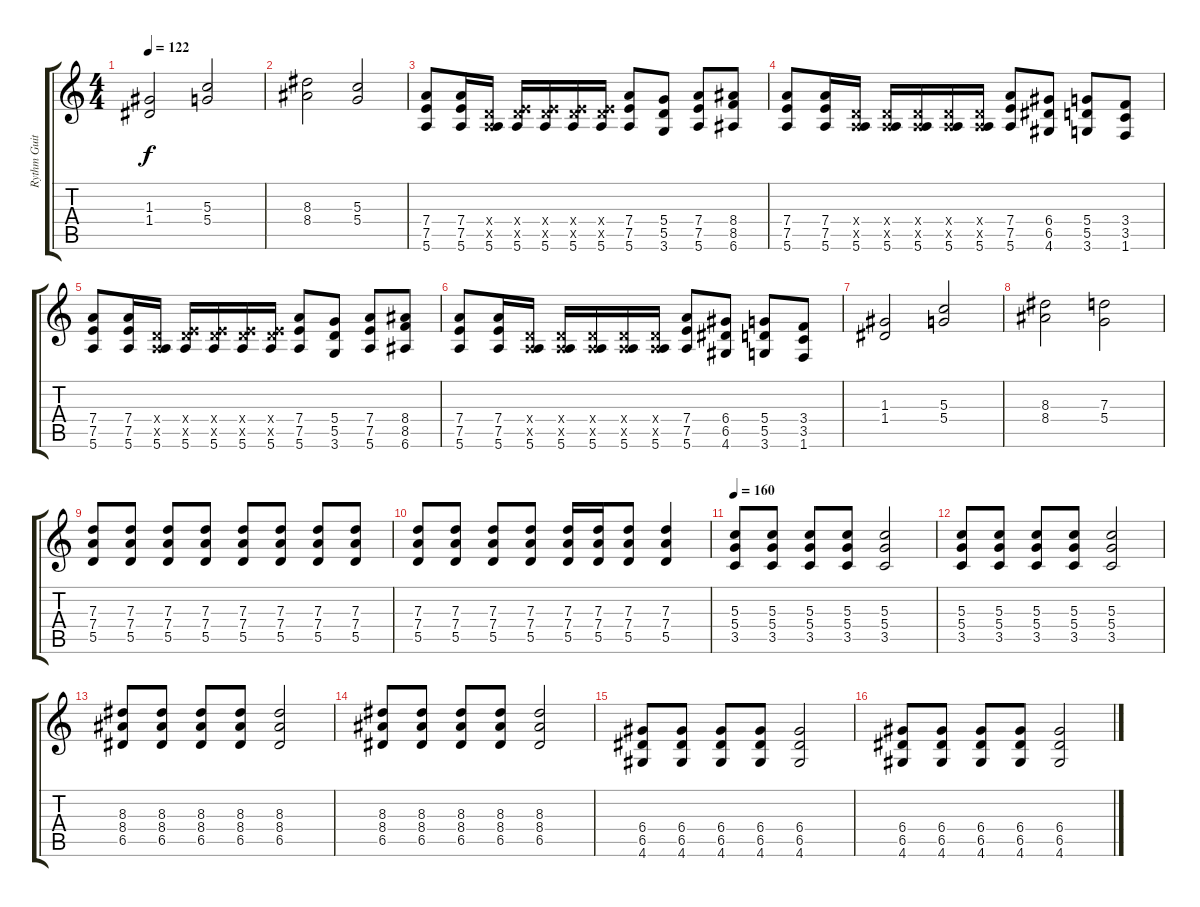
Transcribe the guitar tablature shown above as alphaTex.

\track ("Rythm Guitar" "Rythm Guit") {instrument distortionguitar}
\staff {score tabs}
\tuning (E4 B3 G3 D3 A2 E2) {hide}
\ts (4 4)
\tempo 122
\clef g2
\ks c
(1.3 1.4).2{dy f} (5.3 5.4).2 |
(8.3 8.4).2 (5.3 5.4).2 |
(7.4 7.5 5.6).8 (7.4 7.5 5.6).16 (0.4{x} 0.5{x} 5.6).16 (0.4{x} 7.5{x} 5.6).16 (0.4{x} 7.5{x} 5.6).16 (0.4{x} 7.5{x} 5.6).16 (0.4{x} 7.5{x} 5.6).16 (7.4 7.5 5.6).8 (5.4 5.5 3.6).8 (7.4 7.5 5.6).8 (8.4 8.5 6.6).8 |
(7.4 7.5 5.6).8 (7.4 7.5 5.6).16 (0.4{x} 0.5{x} 5.6).16 (0.4{x} 0.5{x} 5.6).16 (0.4{x} 0.5{x} 5.6).16 (0.4{x} 0.5{x} 5.6).16 (0.4{x} 0.5{x} 5.6).16 (7.4 7.5 5.6).8 (6.4 6.5 4.6).8 (5.4 5.5 3.6).8 (3.4 3.5 1.6).8 |
(7.4 7.5 5.6).8 (7.4 7.5 5.6).16 (0.4{x} 0.5{x} 5.6).16 (0.4{x} 7.5{x} 5.6).16 (0.4{x} 7.5{x} 5.6).16 (0.4{x} 7.5{x} 5.6).16 (0.4{x} 7.5{x} 5.6).16 (7.4 7.5 5.6).8 (5.4 5.5 3.6).8 (7.4 7.5 5.6).8 (8.4 8.5 6.6).8 |
(7.4 7.5 5.6).8 (7.4 7.5 5.6).16 (0.4{x} 0.5{x} 5.6).16 (0.4{x} 0.5{x} 5.6).16 (0.4{x} 0.5{x} 5.6).16 (0.4{x} 0.5{x} 5.6).16 (0.4{x} 0.5{x} 5.6).16 (7.4 7.5 5.6).8 (6.4 6.5 4.6).8 (5.4 5.5 3.6).8 (3.4 3.5 1.6).8 |
(1.3 1.4).2 (5.3 5.4).2 |
(8.3 8.4).2 (7.3 5.4).2 |
(7.3 7.4 5.5).8 (7.3 7.4 5.5).8 (7.3 7.4 5.5).8 (7.3 7.4 5.5).8 (7.3 7.4 5.5).8 (7.3 7.4 5.5).8 (7.3 7.4 5.5).8 (7.3 7.4 5.5).8 |
(7.3 7.4 5.5).8 (7.3 7.4 5.5).8 (7.3 7.4 5.5).8 (7.3 7.4 5.5).8 (7.3 7.4 5.5).16 (7.3 7.4 5.5).16 (7.3 7.4 5.5).8 (7.3 7.4 5.5).4 |
\tempo 160
(5.3 5.4 3.5).8 (5.3 5.4 3.5).8 (5.3 5.4 3.5).8 (5.3 5.4 3.5).8 (5.3 5.4 3.5).2 |
(5.3 5.4 3.5).8 (5.3 5.4 3.5).8 (5.3 5.4 3.5).8 (5.3 5.4 3.5).8 (5.3 5.4 3.5).2 |
(8.3 8.4 6.5).8 (8.3 8.4 6.5).8 (8.3 8.4 6.5).8 (8.3 8.4 6.5).8 (8.3 8.4 6.5).2 |
(8.3 8.4 6.5).8 (8.3 8.4 6.5).8 (8.3 8.4 6.5).8 (8.3 8.4 6.5).8 (8.3 8.4 6.5).2 |
(6.4 6.5 4.6).8 (6.4 6.5 4.6).8 (6.4 6.5 4.6).8 (6.4 6.5 4.6).8 (6.4 6.5 4.6).2 |
(6.4 6.5 4.6).8 (6.4 6.5 4.6).8 (6.4 6.5 4.6).8 (6.4 6.5 4.6).8 (6.4 6.5 4.6).2
